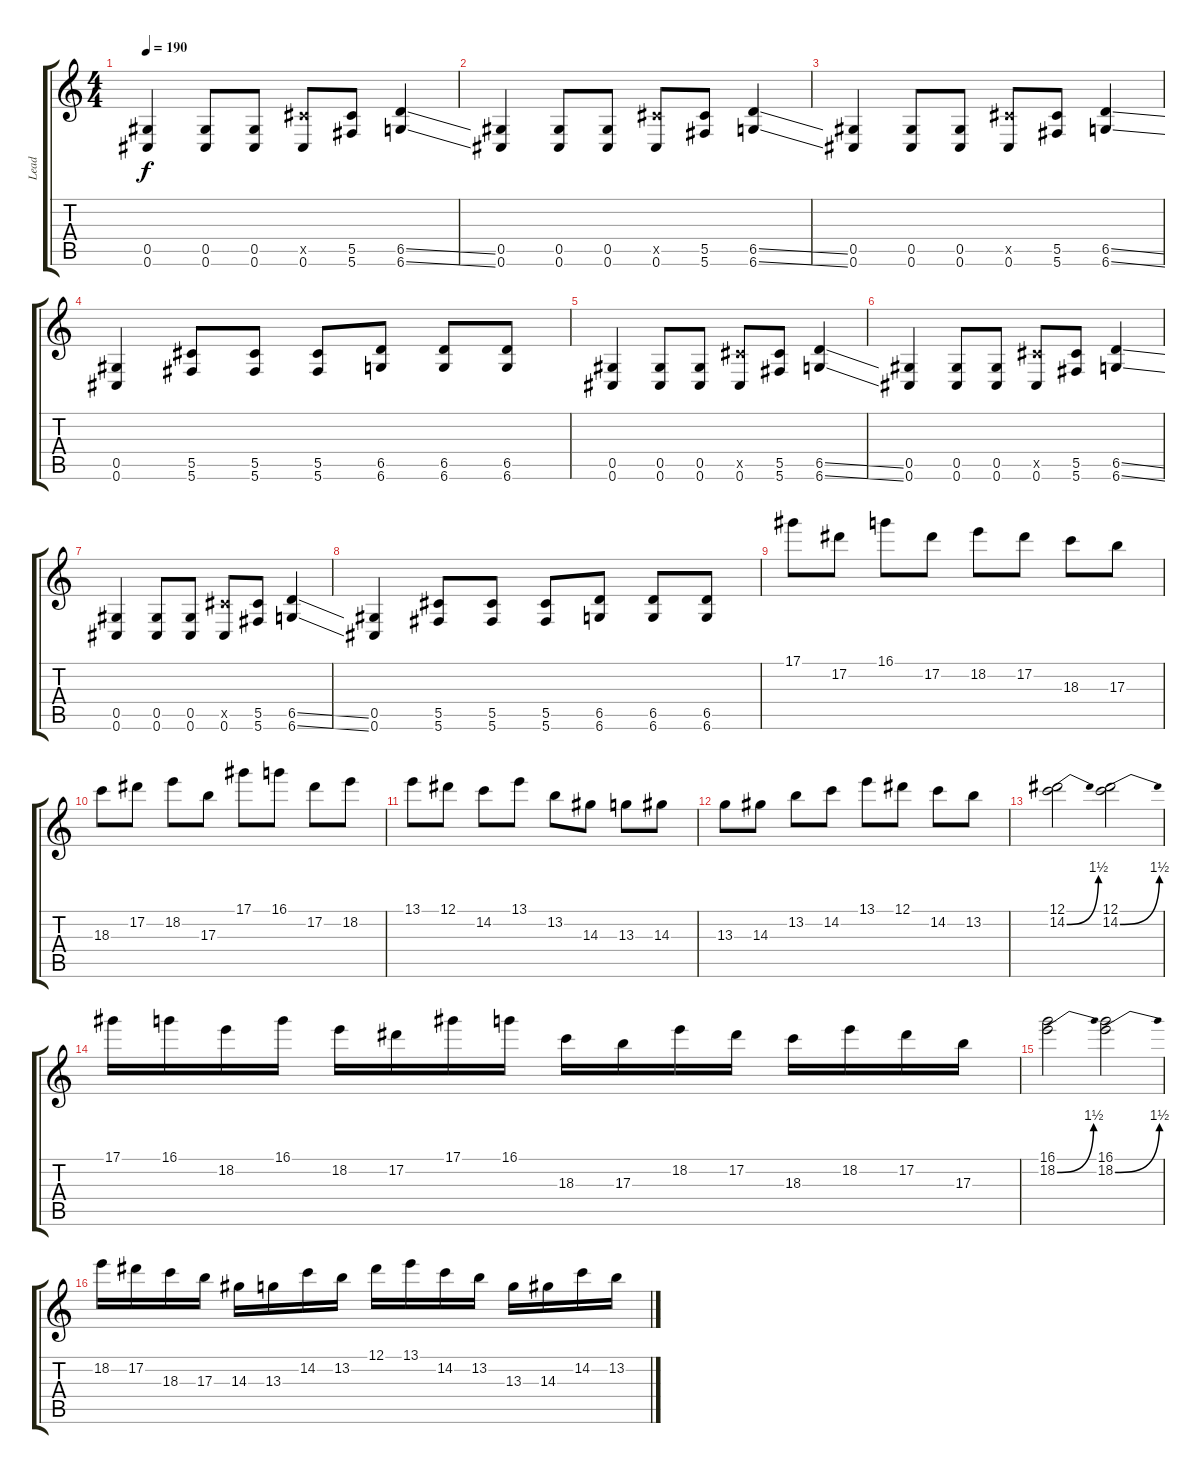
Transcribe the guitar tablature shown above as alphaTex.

\track ("Lead" "Lead") {instrument distortionguitar}
\staff {score tabs}
\tuning (Eb4 Bb3 Gb3 Db3 Ab2 Db2) {hide}
\ts (4 4)
\tempo 190
\clef g2
\ks c
(0.5 0.6).4{dy f} (0.5 0.6).8 (0.5 0.6).8 (5.5{x} 0.6).8 (5.5 5.6).8 (6.5{ss} 6.6{ss}).4 |
(0.5 0.6).4 (0.5 0.6).8 (0.5 0.6).8 (5.5{x} 0.6).8 (5.5 5.6).8 (6.5{ss} 6.6{ss}).4 |
(0.5 0.6).4 (0.5 0.6).8 (0.5 0.6).8 (5.5{x} 0.6).8 (5.5 5.6).8 (6.5{ss} 6.6{ss}).4 |
(0.5 0.6).4 (5.5 5.6).8 (5.5 5.6).8 (5.5 5.6).8 (6.5 6.6).8 (6.5 6.6).8 (6.5 6.6).8 |
(0.5 0.6).4 (0.5 0.6).8 (0.5 0.6).8 (5.5{x} 0.6).8 (5.5 5.6).8 (6.5{ss} 6.6{ss}).4 |
(0.5 0.6).4 (0.5 0.6).8 (0.5 0.6).8 (5.5{x} 0.6).8 (5.5 5.6).8 (6.5{ss} 6.6{ss}).4 |
(0.5 0.6).4 (0.5 0.6).8 (0.5 0.6).8 (5.5{x} 0.6).8 (5.5 5.6).8 (6.5{ss} 6.6{ss}).4 |
(0.5 0.6).4 (5.5 5.6).8 (5.5 5.6).8 (5.5 5.6).8 (6.5 6.6).8 (6.5 6.6).8 (6.5 6.6).8 |
17.1.8{balance 8} 17.2.8 16.1.8 17.2.8 18.2.8 17.2.8 18.3.8 17.3.8 |
18.3.8 17.2.8 18.2.8 17.3.8 17.1.8 16.1.8 17.2.8 18.2.8 |
13.1.8 12.1.8 14.2.8 13.1.8 13.2.8 14.3.8 13.3.8 14.3.8 |
13.3.8 14.3.8 13.2.8 14.2.8 13.1.8 12.1.8 14.2.8 13.2.8 |
(12.1 14.2{be (bend 0 0 60 6)}).2 (12.1 14.2{be (bend 0 0 60 6)}).2 |
17.1.16 16.1.16 18.2.16 16.1.16 18.2.16 17.2.16 17.1.16 16.1.16 18.3.16 17.3.16 18.2.16 17.2.16 18.3.16 18.2.16 17.2.16 17.3.16 |
(16.1 18.2{be (bend 0 0 60 6)}).2 (16.1 18.2{be (bend 0 0 60 6)}).2 |
18.2.16 17.2.16 18.3.16 17.3.16 14.3.16 13.3.16 14.2.16 13.2.16 12.1.16 13.1.16 14.2.16 13.2.16 13.3.16 14.3.16 14.2.16 13.2.16
